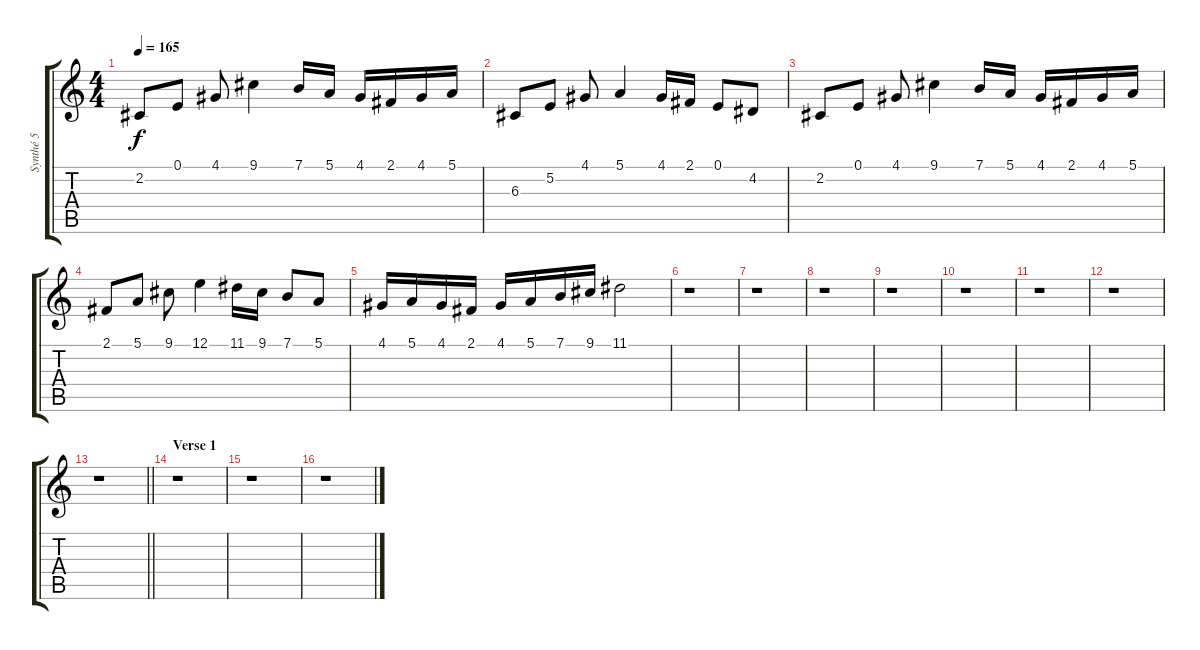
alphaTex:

\track ("Synthé 5" "Synthé 5") {instrument lead1square}
\staff {score tabs}
\tuning (E4 B3 G3 D3 A2 E2) {hide}
\ts (4 4)
\tempo 165
\clef g2
\ks c
2.2.8{dy f} 0.1.8 4.1.8 9.1.4 7.1.16 5.1.16 4.1.16 2.1.16 4.1.16 5.1.16 |
6.3.8 5.2.8 4.1.8 5.1.4 4.1.16 2.1.16 0.1.8 4.2.8 |
2.2.8 0.1.8 4.1.8 9.1.4 7.1.16 5.1.16 4.1.16 2.1.16 4.1.16 5.1.16 |
2.1.8 5.1.8 9.1.8 12.1.4 11.1.16 9.1.16 7.1.8 5.1.8 |
4.1.16 5.1.16 4.1.16 2.1.16 4.1.16 5.1.16 7.1.16 9.1.16 11.1.2 |
r.1 |
r.1 |
r.1 |
r.1 |
r.1 |
r.1 |
r.1 |
\barLineRight lightlight
r.1 |
\section ("" "Verse 1")
r.1 |
r.1 |
r.1
